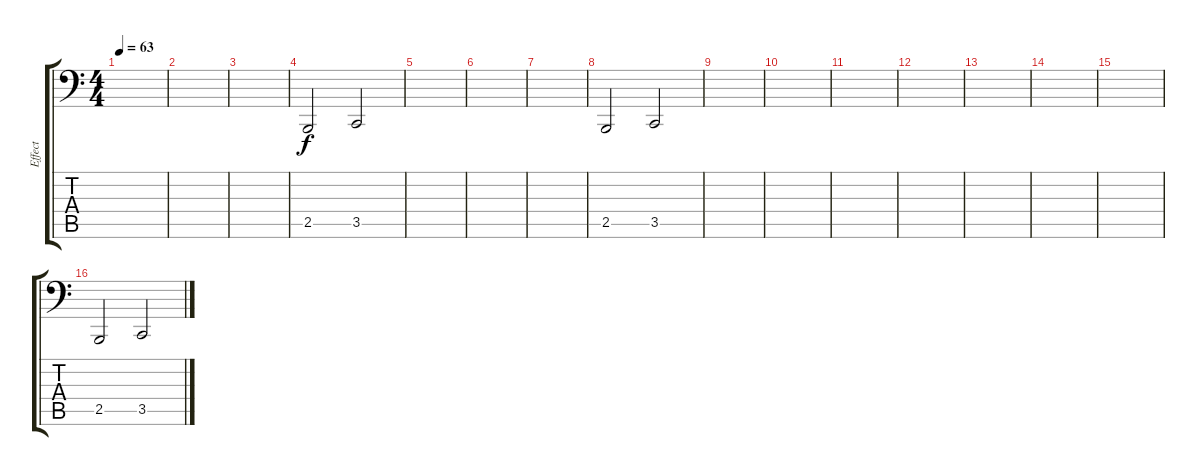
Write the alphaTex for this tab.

\track ("Effect" "Effect") {instrument gunshot}
\staff {score tabs}
\tuning (E3 B2 G2 D2 A1 E1) {hide}
\ts (4 4)
\tempo 63
\clef f4
\ks c
|
|
|
2.5.2{dy f} 3.5.2 |
|
|
|
2.5.2 3.5.2 |
|
|
|
|
|
|
|
2.5.2 3.5.2
